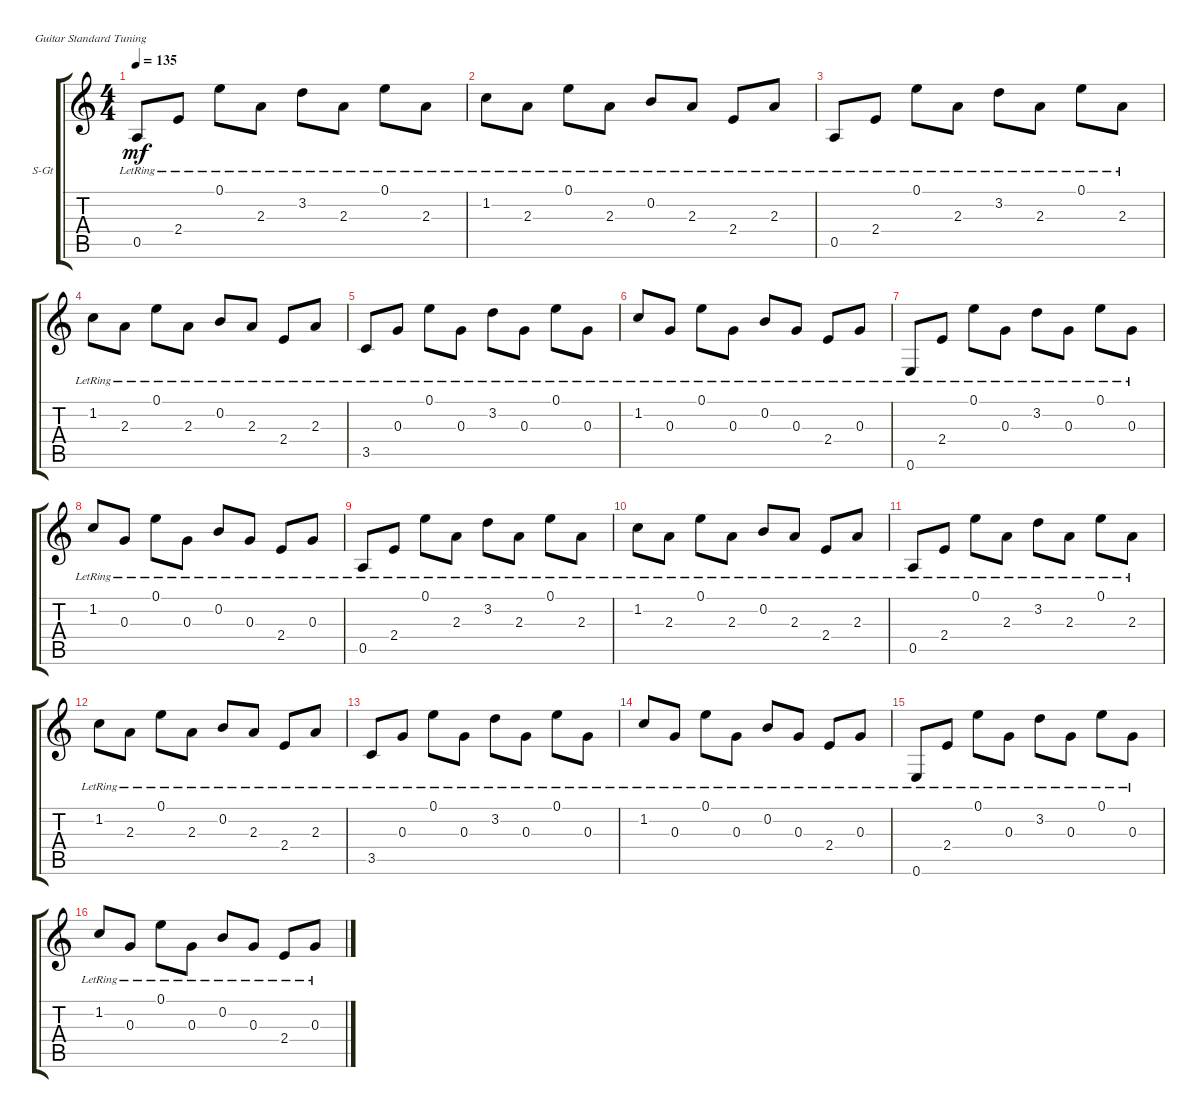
\defaultSystemsLayout 4
\bracketExtendMode groupsimilarinstruments
\firstSystemTrackNameOrientation horizontal
\otherSystemsTrackNameOrientation horizontal
\track ("Steel Guitar" "S-Gt") {instrument acousticguitarsteel}
\staff {score tabs}
\tuning (E4 B3 G3 D3 A2 E2)
\ts (4 4)
\tempo 135
\clef g2
\scale
0.333333
\ks c
0.5{lr}.8{dy mf} 2.4{lr}.8 0.1{lr}.8 2.3{lr}.8 3.2{lr}.8 2.3{lr}.8 0.1{lr}.8 2.3{lr}.8 |
\scale
0.333333 1.2{lr}.8 2.3{lr}.8 0.1{lr}.8 2.3{lr}.8 0.2{lr}.8 2.3{lr}.8 2.4{lr}.8 2.3{lr}.8 |
\scale
0.333333 0.5{lr}.8 2.4{lr}.8 0.1{lr}.8 2.3{lr}.8 3.2{lr}.8 2.3{lr}.8 0.1{lr}.8 2.3{lr}.8 |
\scale
0.333333 1.2{lr}.8 2.3{lr}.8 0.1{lr}.8 2.3{lr}.8 0.2{lr}.8 2.3{lr}.8 2.4{lr}.8 2.3{lr}.8 |
\scale
0.333333 3.5{lr}.8 0.3{lr}.8 0.1{lr}.8 0.3{lr}.8 3.2{lr}.8 0.3{lr}.8 0.1{lr}.8 0.3{lr}.8 |
\scale
0.333333 1.2{lr}.8 0.3{lr}.8 0.1{lr}.8 0.3{lr}.8 0.2{lr}.8 0.3{lr}.8 2.4{lr}.8 0.3{lr}.8 |
\scale
0.333333 0.6{lr}.8 2.4{lr}.8 0.1{lr}.8 0.3{lr}.8 3.2{lr}.8 0.3{lr}.8 0.1{lr}.8 0.3{lr}.8 |
\scale
0.333333 1.2{lr}.8 0.3{lr}.8 0.1{lr}.8 0.3{lr}.8 0.2{lr}.8 0.3{lr}.8 2.4{lr}.8 0.3{lr}.8 |
\scale
0.333333 0.5{lr}.8 2.4{lr}.8 0.1{lr}.8 2.3{lr}.8 3.2{lr}.8 2.3{lr}.8 0.1{lr}.8 2.3{lr}.8 |
\scale
0.333333 1.2{lr}.8 2.3{lr}.8 0.1{lr}.8 2.3{lr}.8 0.2{lr}.8 2.3{lr}.8 2.4{lr}.8 2.3{lr}.8 |
\scale
0.333333 0.5{lr}.8 2.4{lr}.8 0.1{lr}.8 2.3{lr}.8 3.2{lr}.8 2.3{lr}.8 0.1{lr}.8 2.3{lr}.8 |
\scale
0.333333 1.2{lr}.8 2.3{lr}.8 0.1{lr}.8 2.3{lr}.8 0.2{lr}.8 2.3{lr}.8 2.4{lr}.8 2.3{lr}.8 |
\scale
0.333333 3.5{lr}.8 0.3{lr}.8 0.1{lr}.8 0.3{lr}.8 3.2{lr}.8 0.3{lr}.8 0.1{lr}.8 0.3{lr}.8 |
\scale
0.333333 1.2{lr}.8 0.3{lr}.8 0.1{lr}.8 0.3{lr}.8 0.2{lr}.8 0.3{lr}.8 2.4{lr}.8 0.3{lr}.8 |
\scale
0.333333 0.6{lr}.8 2.4{lr}.8 0.1{lr}.8 0.3{lr}.8 3.2{lr}.8 0.3{lr}.8 0.1{lr}.8 0.3{lr}.8 |
\scale
0.333333 1.2{lr}.8 0.3{lr}.8 0.1{lr}.8 0.3{lr}.8 0.2{lr}.8 0.3{lr}.8 2.4{lr}.8 0.3{lr}.8
